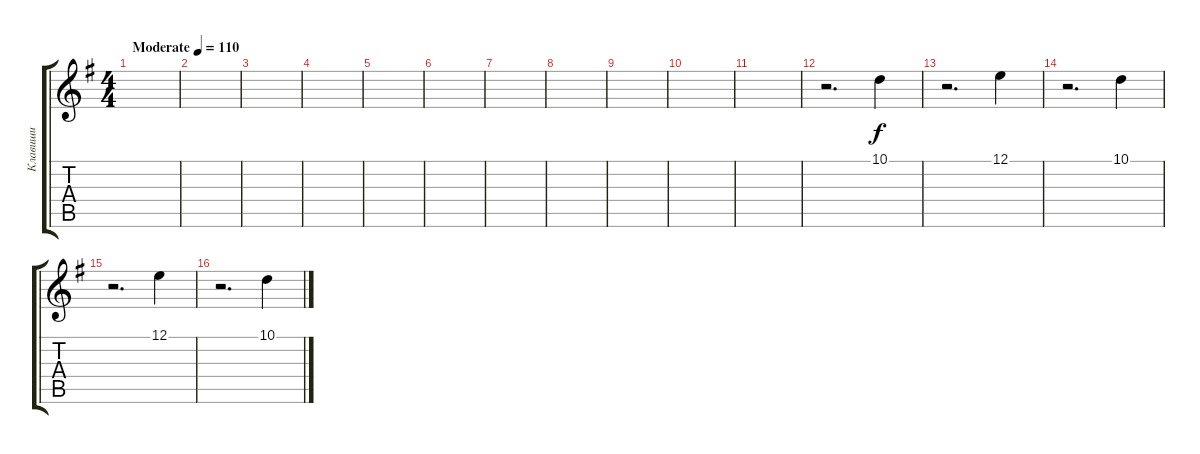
\track ("Клавиши" "Клавиши") {instrument musicbox}
\staff {score tabs}
\tuning (E4 B3 G3 D3 A2 E2) {hide}
\ts (4 4)
\tempo (110 "Moderate")
\clef g2
\ks eminor
|
|
|
|
|
|
|
|
|
|
|
r.2{d} 10.1.4 |
r.2{d} 12.1.4 |
r.2{d} 10.1.4 |
r.2{d} 12.1.4 |
r.2{d} 10.1.4
